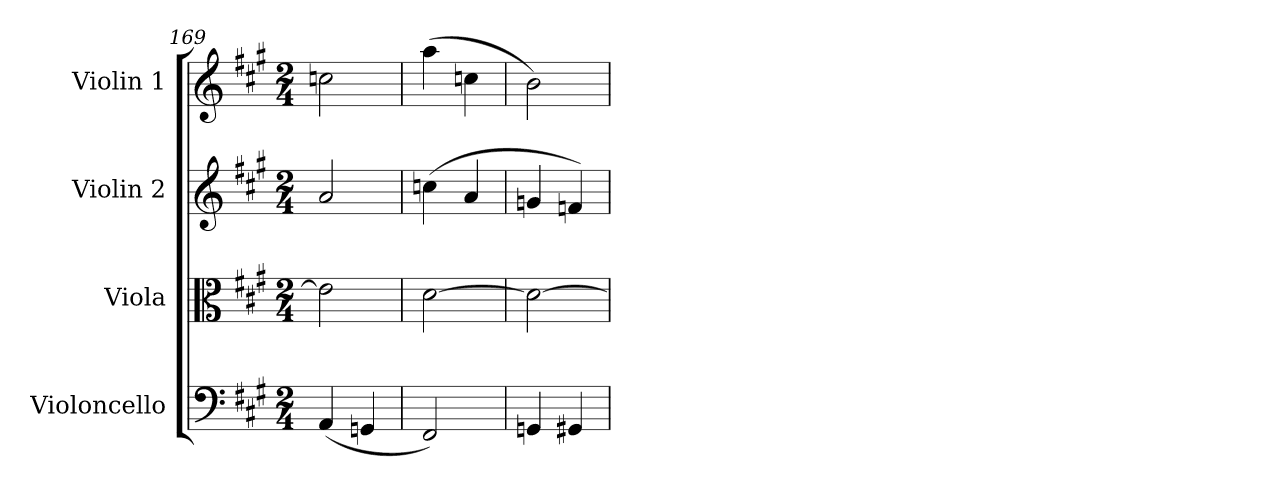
**kern	**kern	**kern	**kern
*part4	*part3	*part2	*part1
*staff4	*staff3	*staff2	*staff1
*I"Violoncello	*I"Viola	*I"Violin 2	*I"Violin 1
*I'Vc	*I'Vla	*I'Vln	*I'Vln
*clefF4	*clefC3	*clefG2	*clefG2
*k[f#c#g#]	*k[f#c#g#]	*k[f#c#g#]	*k[f#c#g#]
*M2/4	*M2/4	*M2/4	*M2/4
=169	=169	=169	=169
(4AA/	2e\]	2a/	2ccn\
4GGn/	.	.	.
!!LO:LB:g=z
=170	=170	=170	=170
2FF#/)	[2d\	(4ccn\	(4aa\
.	.	4a/	4ccn\
=171	=171	=171	=171
4GGn/	2d\_	4gn/	2b\)
4GG#X/	.	4fn/)	.
=	=	=	=
*-	*-	*-	*-
